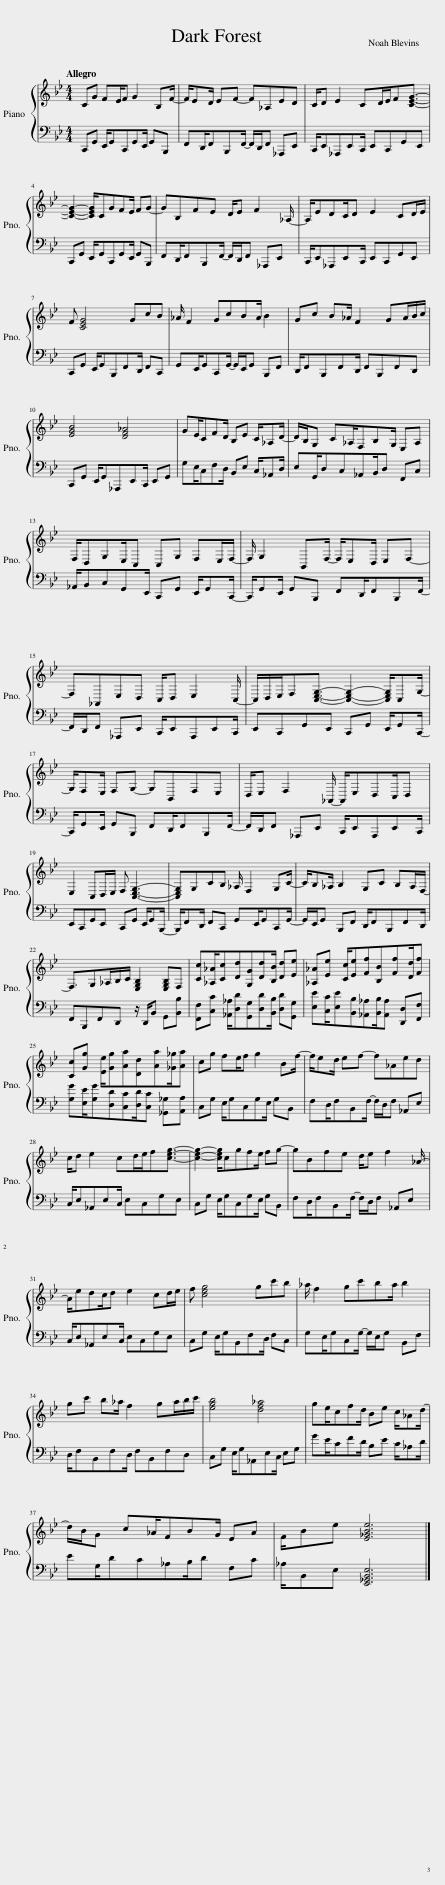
X:1
%%score { 1 | 2 }
L:1/8
Q:1/4=120
M:4/4
I:linebreak $
K:Bb
V:1 treble
V:2 bass
V:1
 CG FE/F G2 B,F/- | F/ED/ EF- F_A,ED | C/D E2 CD/E/F[CEG]3/2- |$ [CEG]2- [CEG]/CGFE/ FG- | GB,FE D/E F2 _A,/- | %5
 A,/EDC/D E2 CD/E/ |$ F [CEG]4 GcB | _A/ F2 GcBA/ B2 | Gc B_A/ F2 GA/B/c/ |$ [EGB]4 [DF_A]4 | %10
 GE/CFD/ B,E C/_A,D/- | D/B,/G, C_A,/F,B,G,/ E,A, |$ F,/D,G,E,/C, C,G, F,E,/F,/- | F,/ G,2 B,,F,/- F,/E,D,/ E,F,- |$ F,_A,,E,D, C,/D, E,2 C,/- | %15
 C,/D,/E,/F,[C,E,G,]3/2- [C,E,G,]2- [C,E,G,]/C,G,/- |$ G,/F,E,/ F,G,- G,B,,F,E, | D,/E, F,2 _A,,/- A,,/E,D,C,/D, |$ E,2 C,D,/E,/ F, [C,E,G,]3- | [C,E,G,]G,CB, _A,/ F,2 G,C/- | %20
 C/B,_A,/ B,2 G,C B,A,/F,/- |$ F,3/2G,_A,/B,/C/ [E,G,B,]2 [E,G,B,]F, | [Cc][_A,_A]/[Cc][Dd][G,G][Dd][B,B]/ [Dd][Ee] | [_A,_A][Ee] [Cc]/[Ee][Ff][B,B][Ff][Dd]/[Ff] |$ [Cc][Gg] [Ee]/[Gg][Aa][Dd][Aa][_G_g]/[Aa] | %25
 cg fe/f g2 Bf/- | f/ed/ ef- f_Aed |$ c/d e2 cd/e/f[ceg]3/2- | [ceg]2- [ceg]/cgfe/ fg- | gBfe d/e f2 _A/- |$ %30
 A/edc/d e2 cd/e/ | f [ceg]4 gc'b | _a/ f2 gc'ba/ b2 |$ gc' b_a/ f2 ga/b/c'/ | [egb]4 [df_a]4 | %35
 ge/cfd/ Be c/_Ad/- |$ d/B/G c_A/FBG/ EA | F/Be [E_GBe]6 |] %38
V:2
 C,,G,, E,,/G,,C,,G,,E,,/ G,,B,,, | F,,D,,/F,,B,,,F,,/- F,,/D,,/F,, _A,,,E,, | C,,/E,,_A,,,E,,C,,/ E,,C,,G,,E,, |$ C,,G,, E,,/G,,C,,G,,E,,/ G,,B,,, | F,,D,,/F,,B,,,F,,/- F,,/D,,/F,, _A,,,E,, | %5
 C,,/E,,_A,,,E,,C,,/ E,,C,,G,,E,, |$ C,,G,, E,,/G,,B,,,F,,D,,/ F,,C,, | G,,E,,/G,,C,,G,,/- G,,/E,,/G,, B,,,F,, | D,,/F,,B,,,F,,D,,/ F,,B,,,F,,D,, |$ C,,G,, E,,/G,,_A,,,E,,C,,/ E,,G,, | %10
 G,E,/C,F,D,/ B,,E, C,/_A,,D,/ | E,G,,/D,C,_A,,B,,/D, F,,C, |$ _A,,/B,,C,G,,E,,/ C,,G,, E,,/G,,C,,/- | C,,/G,,E,,/ G,,B,,, F,,D,,/F,,B,,,F,,/- |$ F,,/D,,/F,, _A,,,E,, C,,/E,,A,,,E,,C,,/ | %15
 E,,C,,G,,E,, C,,G,, E,,/G,,C,,/- |$ C,,/G,,E,,/ G,,B,,, F,,D,,/F,,B,,,F,,/- | F,,/D,,/F,, _A,,,E,, C,,/E,,A,,,E,,C,,/ |$ E,,C,,G,,E,, C,,G,, E,,/G,,B,,,/- | B,,,/F,,D,,/ F,,C,, G,,E,,/G,,C,,G,,/- | %20
 G,,/E,,/G,, B,,,F,, D,,/F,,B,,,F,,D,,/ |$ F,,B,,,F,,D,, z/ D,,/B,, G,,[B,,B,] | [F,,F,][C,C] [_A,,_A,]/[D,D][G,,G,][D,D][B,,B,]/ [D,D][G,,G,] | [E,E][C,C]/[E,E][B,,B,][_A,,_A,][B,,B,]/[A,,A,] [D,,D,][F,,F,] |$ [G,G][E,E]/[G,G][D,D][C,C][D,D]/[C,C] [_G,,_G,][A,,A,] | %25
 C,G, E,/G,C,G,E,/ G,B,, | F,D,/F,B,,F,/- F,/D,/F, _A,,E, |$ C,/E,_A,,E,C,/ E,C,G,E, | C,G, E,/G,C,G,E,/ G,B,, | F,D,/F,B,,F,/- F,/D,/F, _A,,E, |$ %30
 C,/E,_A,,E,C,/ E,C,G,E, | C,G, E,/G,B,,F,D,/ F,C, | G,E,/G,C,G,/- G,/E,/G, B,,F, |$ D,/F,B,,F,D,/ F,B,,F,D, | C,G, E,/G,_A,,E,C,/ E,G, | %35
 GE/CFD/ B,E C/_A,D/ |$ EG,/DC_A,B,/D F,C | _A,/B,,E, [E,,_G,,B,,E,]6 |] %38
